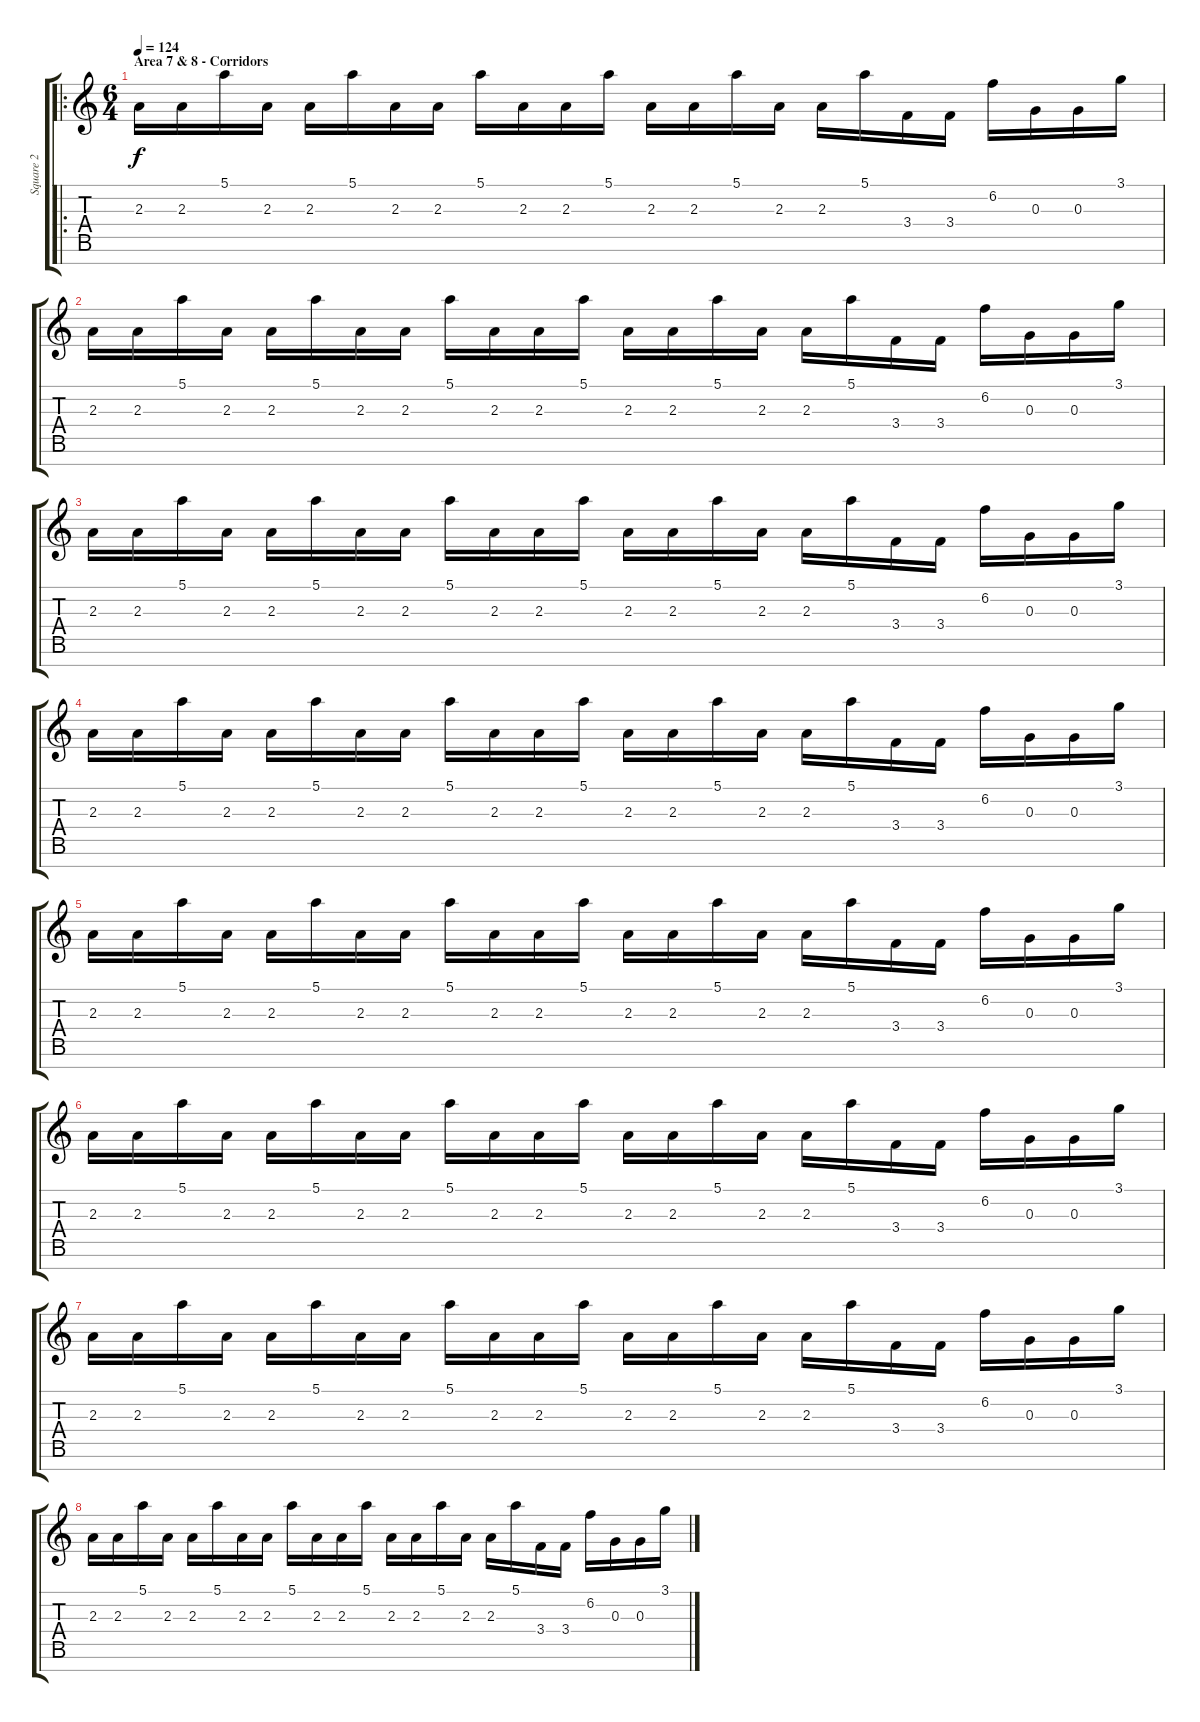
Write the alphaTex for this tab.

\track ("Square 2" "Square 2") {instrument overdrivenguitar}
\staff {score tabs}
\tuning (E4 B3 G3 D3 A2 E2 B1) {hide}
\ro
\ts (6 4)
\section ("" "Area 7 & 8 - Corridors")
\tempo 124
\clef g2
\ks c
2.3.16{dy f volume 9 instrument overdrivenguitar} 2.3.16 5.1.16 2.3.16 2.3.16 5.1.16 2.3.16 2.3.16 5.1.16 2.3.16 2.3.16 5.1.16 2.3.16 2.3.16 5.1.16 2.3.16 2.3.16 5.1.16 3.4.16 3.4.16 6.2.16 0.3.16 0.3.16 3.1.16 |
2.3.16 2.3.16 5.1.16 2.3.16 2.3.16 5.1.16 2.3.16 2.3.16 5.1.16 2.3.16 2.3.16 5.1.16 2.3.16 2.3.16 5.1.16 2.3.16 2.3.16 5.1.16 3.4.16 3.4.16 6.2.16 0.3.16 0.3.16 3.1.16 |
2.3.16 2.3.16 5.1.16 2.3.16 2.3.16 5.1.16 2.3.16 2.3.16 5.1.16 2.3.16 2.3.16 5.1.16 2.3.16 2.3.16 5.1.16 2.3.16 2.3.16 5.1.16 3.4.16 3.4.16 6.2.16 0.3.16 0.3.16 3.1.16 |
2.3.16 2.3.16 5.1.16 2.3.16 2.3.16 5.1.16 2.3.16 2.3.16 5.1.16 2.3.16 2.3.16 5.1.16 2.3.16 2.3.16 5.1.16 2.3.16 2.3.16 5.1.16 3.4.16 3.4.16 6.2.16 0.3.16 0.3.16 3.1.16 |
2.3.16 2.3.16 5.1.16 2.3.16 2.3.16 5.1.16 2.3.16 2.3.16 5.1.16 2.3.16 2.3.16 5.1.16 2.3.16 2.3.16 5.1.16 2.3.16 2.3.16 5.1.16 3.4.16 3.4.16 6.2.16 0.3.16 0.3.16 3.1.16 |
2.3.16 2.3.16 5.1.16 2.3.16 2.3.16 5.1.16 2.3.16 2.3.16 5.1.16 2.3.16 2.3.16 5.1.16 2.3.16 2.3.16 5.1.16 2.3.16 2.3.16 5.1.16 3.4.16 3.4.16 6.2.16 0.3.16 0.3.16 3.1.16 |
2.3.16 2.3.16 5.1.16 2.3.16 2.3.16 5.1.16 2.3.16 2.3.16 5.1.16 2.3.16 2.3.16 5.1.16 2.3.16 2.3.16 5.1.16 2.3.16 2.3.16 5.1.16 3.4.16 3.4.16 6.2.16 0.3.16 0.3.16 3.1.16 |
2.3.16 2.3.16 5.1.16 2.3.16 2.3.16 5.1.16 2.3.16 2.3.16 5.1.16 2.3.16 2.3.16 5.1.16 2.3.16 2.3.16 5.1.16 2.3.16 2.3.16 5.1.16 3.4.16 3.4.16 6.2.16 0.3.16 0.3.16 3.1.16
